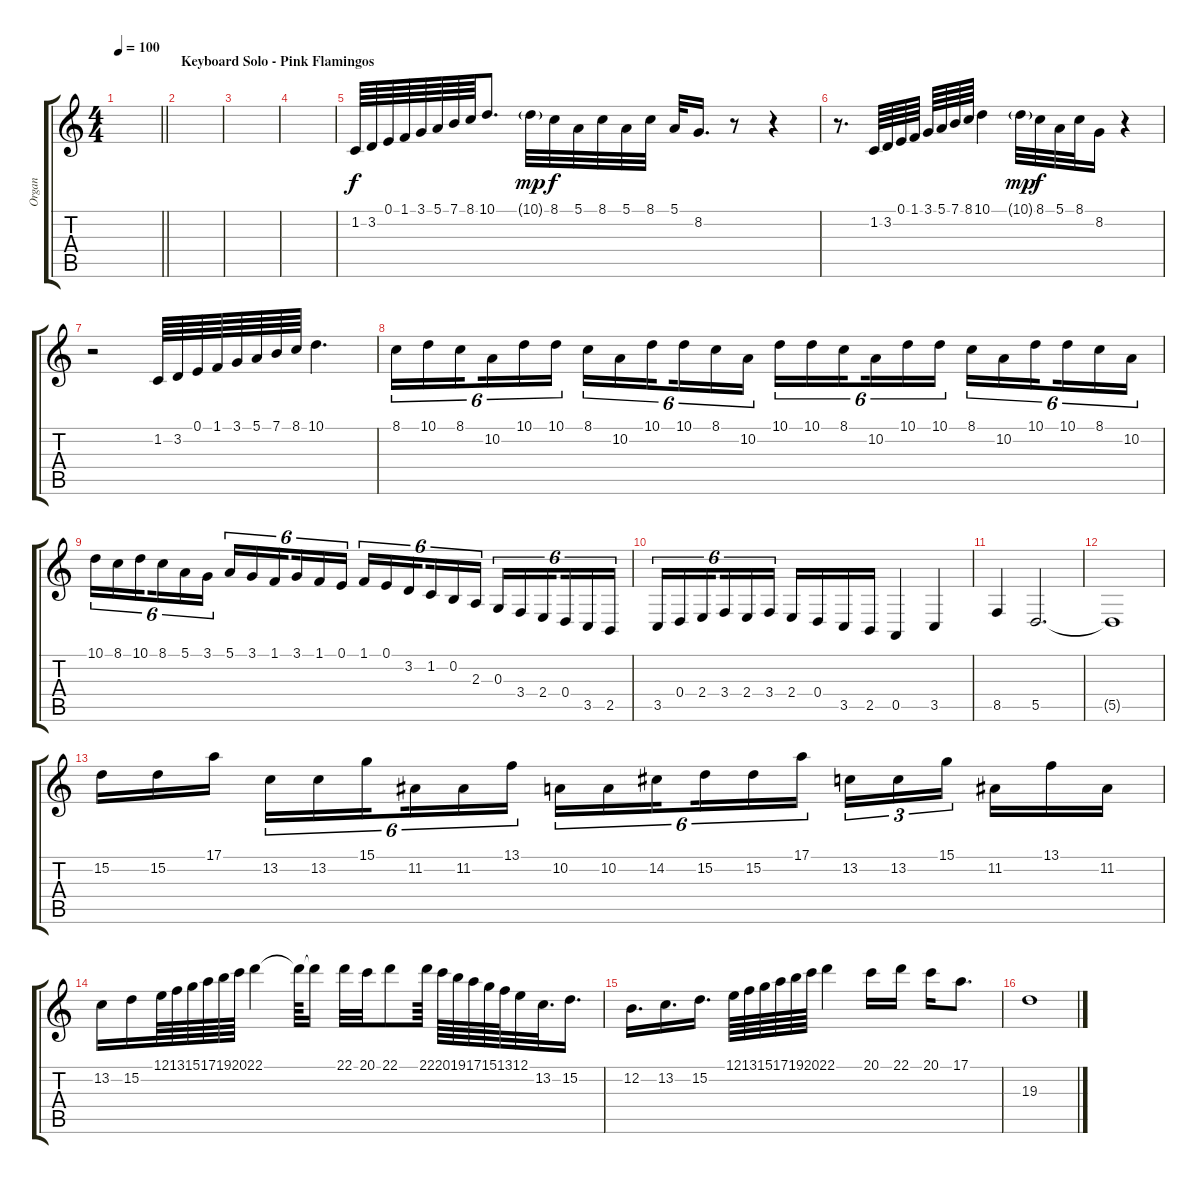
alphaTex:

\track ("Organ" "Organ") {instrument churchorgan}
\staff {score tabs}
\tuning (E4 B3 G3 D3 A2 E2) {hide}
\ts (4 4)
\tempo 100
\clef g2
\barLineRight lightlight
\ks c
|
\section ("" "Keyboard Solo - Pink Flamingos")
|
|
|
1.2.64 3.2.64 0.1.64 1.1.64 3.1.64 5.1.64 7.1.64 8.1.64 10.1.8{d} 10.1{g}.32{dy mp} 8.1.32{dy f} 5.1.32 8.1.32 5.1.32 8.1.32 5.1.32 8.2.16{d} r.8 r.4 |
r.8{d} 1.2.64 3.2.64 0.1.64 1.1.64 3.1.64 5.1.64 7.1.64 8.1.64 10.1.4 10.1{g}.32{dy mp} 8.1.32{dy f} 5.1.32 8.1.32 8.2.16 r.4 |
r.2 1.2.64 3.2.64 0.1.64 1.1.64 3.1.64 5.1.64 7.1.64 8.1.64 10.1.4{d} |
8.1.16{tu (6 4)} 10.1.16{tu (6 4)} 8.1.16{tu (6 4) beam splitsecondary} 10.2.16{tu (6 4)} 10.1.16{tu (6 4)} 10.1.16{tu (6 4)} 8.1.16{tu (6 4)} 10.2.16{tu (6 4)} 10.1.16{tu (6 4) beam splitsecondary} 10.1.16{tu (6 4)} 8.1.16{tu (6 4)} 10.2.16{tu (6 4)} 10.1.16{tu (6 4)} 10.1.16{tu (6 4)} 8.1.16{tu (6 4) beam splitsecondary} 10.2.16{tu (6 4)} 10.1.16{tu (6 4)} 10.1.16{tu (6 4)} 8.1.16{tu (6 4)} 10.2.16{tu (6 4)} 10.1.16{tu (6 4) beam splitsecondary} 10.1.16{tu (6 4)} 8.1.16{tu (6 4)} 10.2.16{tu (6 4)} |
10.1.16{tu (6 4)} 8.1.16{tu (6 4)} 10.1.16{tu (6 4) beam splitsecondary} 8.1.16{tu (6 4)} 5.1.16{tu (6 4)} 3.1.16{tu (6 4)} 5.1.16{tu (6 4)} 3.1.16{tu (6 4)} 1.1.16{tu (6 4) beam splitsecondary} 3.1.16{tu (6 4)} 1.1.16{tu (6 4)} 0.1.16{tu (6 4)} 1.1.16{tu (6 4)} 0.1.16{tu (6 4)} 3.2.16{tu (6 4) beam splitsecondary} 1.2.16{tu (6 4)} 0.2.16{tu (6 4)} 2.3.16{tu (6 4)} 0.3.16{tu (6 4)} 3.4.16{tu (6 4)} 2.4.16{tu (6 4) beam splitsecondary} 0.4.16{tu (6 4)} 3.5.16{tu (6 4)} 2.5.16{tu (6 4)} |
3.5.16{tu (6 4)} 0.4.16{tu (6 4)} 2.4.16{tu (6 4) beam splitsecondary} 3.4.16{tu (6 4)} 2.4.16{tu (6 4)} 3.4.16{tu (6 4)} 2.4.16 0.4.16 3.5.16 2.5.16 0.5.4 3.5.4 |
8.5.4 5.5.2{d} |
5.5{t}.1 |
15.2.16 15.2.16 17.1.16{beam splitsecondary} 13.2.16{tu (6 4)} 13.2.16{tu (6 4)} 15.1.16{tu (6 4) beam splitsecondary} 11.2.16{tu (6 4)} 11.2.16{tu (6 4)} 13.1.16{tu (6 4) beam splitsecondary} 10.2.16{tu (6 4)} 10.2.16{tu (6 4)} 14.2.16{tu (6 4) beam splitsecondary} 15.2.16{tu (6 4)} 15.2.16{tu (6 4)} 17.1.16{tu (6 4) beam splitsecondary} 13.2.16{tu (3 2)} 13.2.16{tu (3 2)} 15.1.16{tu (3 2) beam splitsecondary} 11.2.16 13.1.16 11.2.16 |
13.2.16 15.2.16 12.1.64 13.1.64 15.1.64 17.1.64 19.1.64 20.1.64 22.1.4 22.1{t}.64 22.1{t}.16 22.1.32 20.1.32 22.1.8 22.1.64 20.1.64 19.1.64 17.1.64 15.1.64 13.1.64 12.1.32 13.2.32{d} 15.2.16{d} |
12.2.16{d} 13.2.16{d} 15.2.16{d} 12.1.64 13.1.64 15.1.64 17.1.64 19.1.64 20.1.64 22.1.4 20.1.16 22.1.16 20.1.16 17.1.8{d} |
19.3.1{volume 5}
